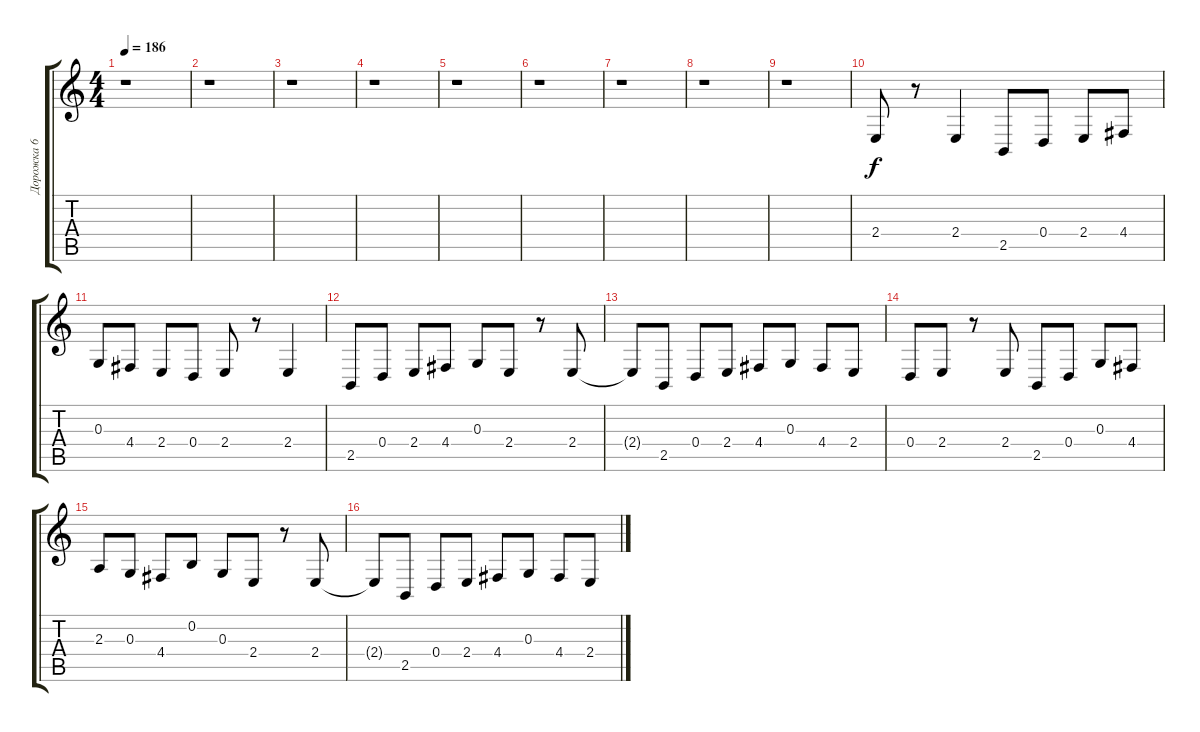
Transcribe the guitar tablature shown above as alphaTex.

\track ("Дорожка 6" "Дорожка 6") {instrument lead2sawtooth}
\staff {score tabs}
\tuning (E4 B3 G3 D3 A2 E2) {hide}
\ts (4 4)
\tempo 186
\clef g2
\ks c
r.1{dy f} |
r.1 |
r.1 |
r.1 |
r.1 |
r.1 |
r.1 |
r.1 |
r.1 |
2.4.8 r.8 2.4.4 2.5.8 0.4.8 2.4.8 4.4.8 |
0.3.8 4.4.8 2.4.8 0.4.8 2.4.8 r.8 2.4.4 |
2.5.8 0.4.8 2.4.8 4.4.8 0.3.8 2.4.8 r.8 2.4.8 |
2.4{t}.8 2.5.8 0.4.8 2.4.8 4.4.8 0.3.8 4.4.8 2.4.8 |
0.4.8 2.4.8 r.8 2.4.8 2.5.8 0.4.8 0.3.8 4.4.8 |
2.3.8 0.3.8 4.4.8 0.2.8 0.3.8 2.4.8 r.8 2.4.8 |
2.4{t}.8 2.5.8 0.4.8 2.4.8 4.4.8 0.3.8 4.4.8 2.4.8
